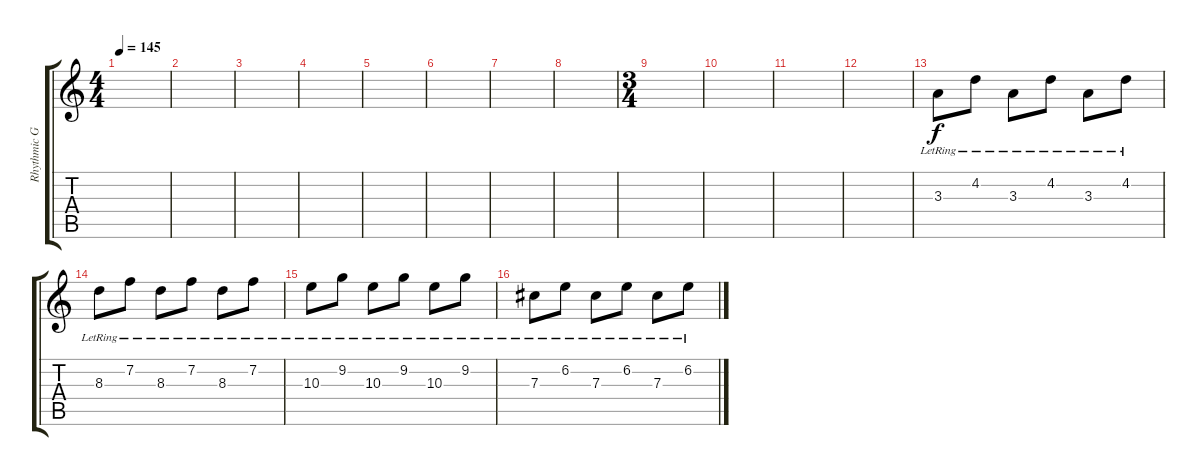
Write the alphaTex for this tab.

\track ("Rhythmic Guitar" "Rhythmic G") {instrument electricguitarclean}
\staff {score tabs}
\tuning (Eb4 Bb3 Gb3 Db3 Ab2 Db2) {hide}
\ts (4 4)
\tempo 145
\clef g2
\ks c
|
|
|
|
|
|
|
|
\ts (3 4)
|
|
|
|
3.3{lr}.8{volume 7} 4.2{lr}.8 3.3{lr}.8 4.2{lr}.8 3.3{lr}.8 4.2{lr}.8 |
8.3{lr}.8 7.2{lr}.8 8.3{lr}.8 7.2{lr}.8 8.3{lr}.8 7.2{lr}.8 |
10.3{lr}.8 9.2{lr}.8 10.3{lr}.8 9.2{lr}.8 10.3{lr}.8 9.2{lr}.8 |
7.3{lr}.8 6.2{lr}.8 7.3{lr}.8 6.2{lr}.8 7.3{lr}.8 6.2{lr}.8
